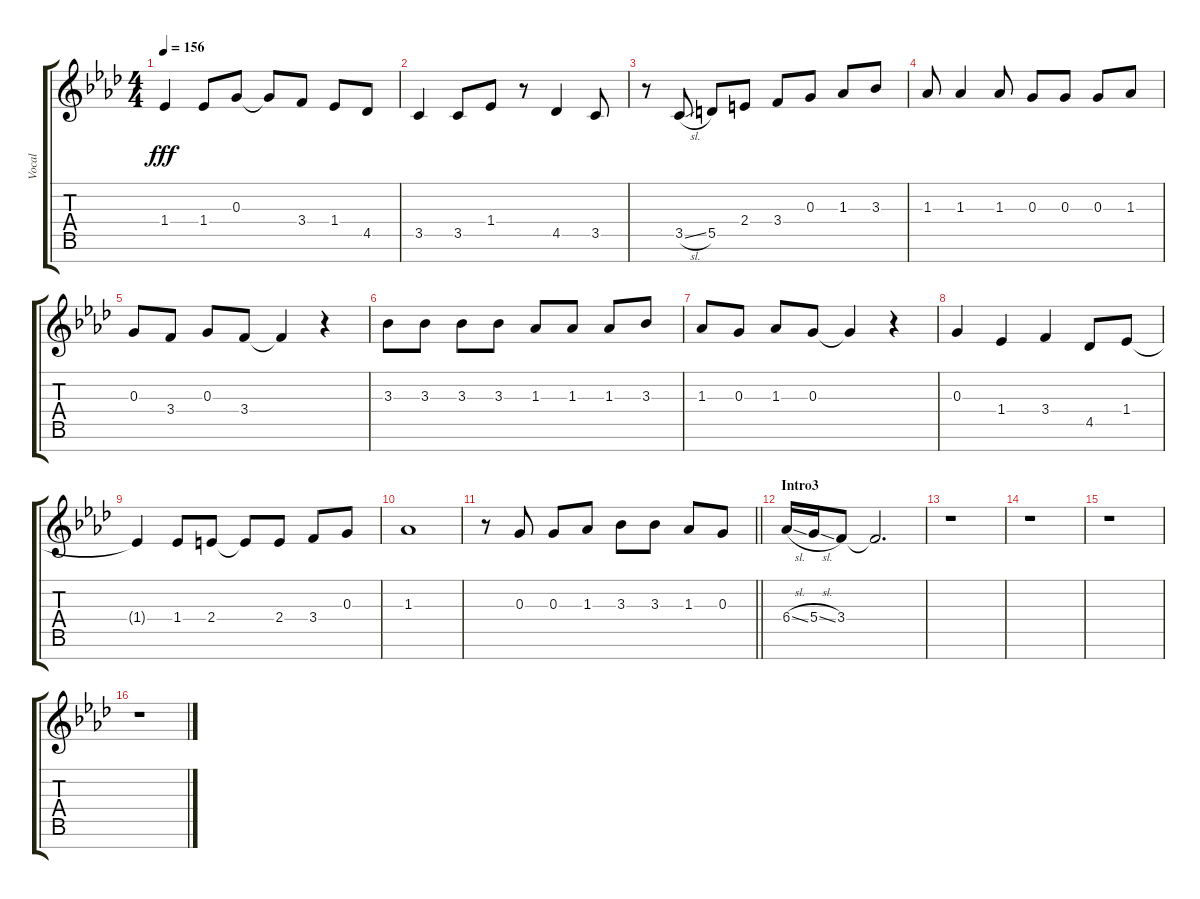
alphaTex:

\track ("Vocal" "Vocal") {instrument voiceoohs}
\staff {score tabs}
\tuning (E5 B4 G4 D4 A3 E3 B2) {hide}
\ts (4 4)
\tempo 156
\clef g2
\ks ab
1.4{t}.4{dy fff} 1.4.8 0.3.8 0.3{t}.8 3.4.8 1.4.8 4.5.8 |
3.5.4 3.5.8 1.4.8 r.8 4.5.4 3.5.8 |
r.8 3.5{sl}.8 5.5.8 2.4.8 3.4.8 0.3.8 1.3.8 3.3.8 |
1.3.8 1.3.4 1.3.8 0.3.8 0.3.8 0.3.8 1.3.8 |
0.3.8 3.4.8 0.3.8 3.4.8 3.4{t}.4 r.4 |
3.3.8 3.3.8 3.3.8 3.3.8 1.3.8 1.3.8 1.3.8 3.3.8 |
1.3.8 0.3.8 1.3.8 0.3.8 0.3{t}.4 r.4 |
0.3.4 1.4.4 3.4.4 4.5.8 1.4.8 |
1.4{t}.4 1.4.8 2.4.8 2.4{t}.8 2.4.8 3.4.8 0.3.8 |
1.3.1 |
\barLineRight lightlight
r.8 0.3.8 0.3.8 1.3.8 3.3.8 3.3.8 1.3.8 0.3.8 |
\section ("" "Intro3")
6.4{sl}.16 5.4{sl}.16 3.4.8 3.4{t}.2{d} |
r.1 |
r.1 |
r.1 |
r.1
